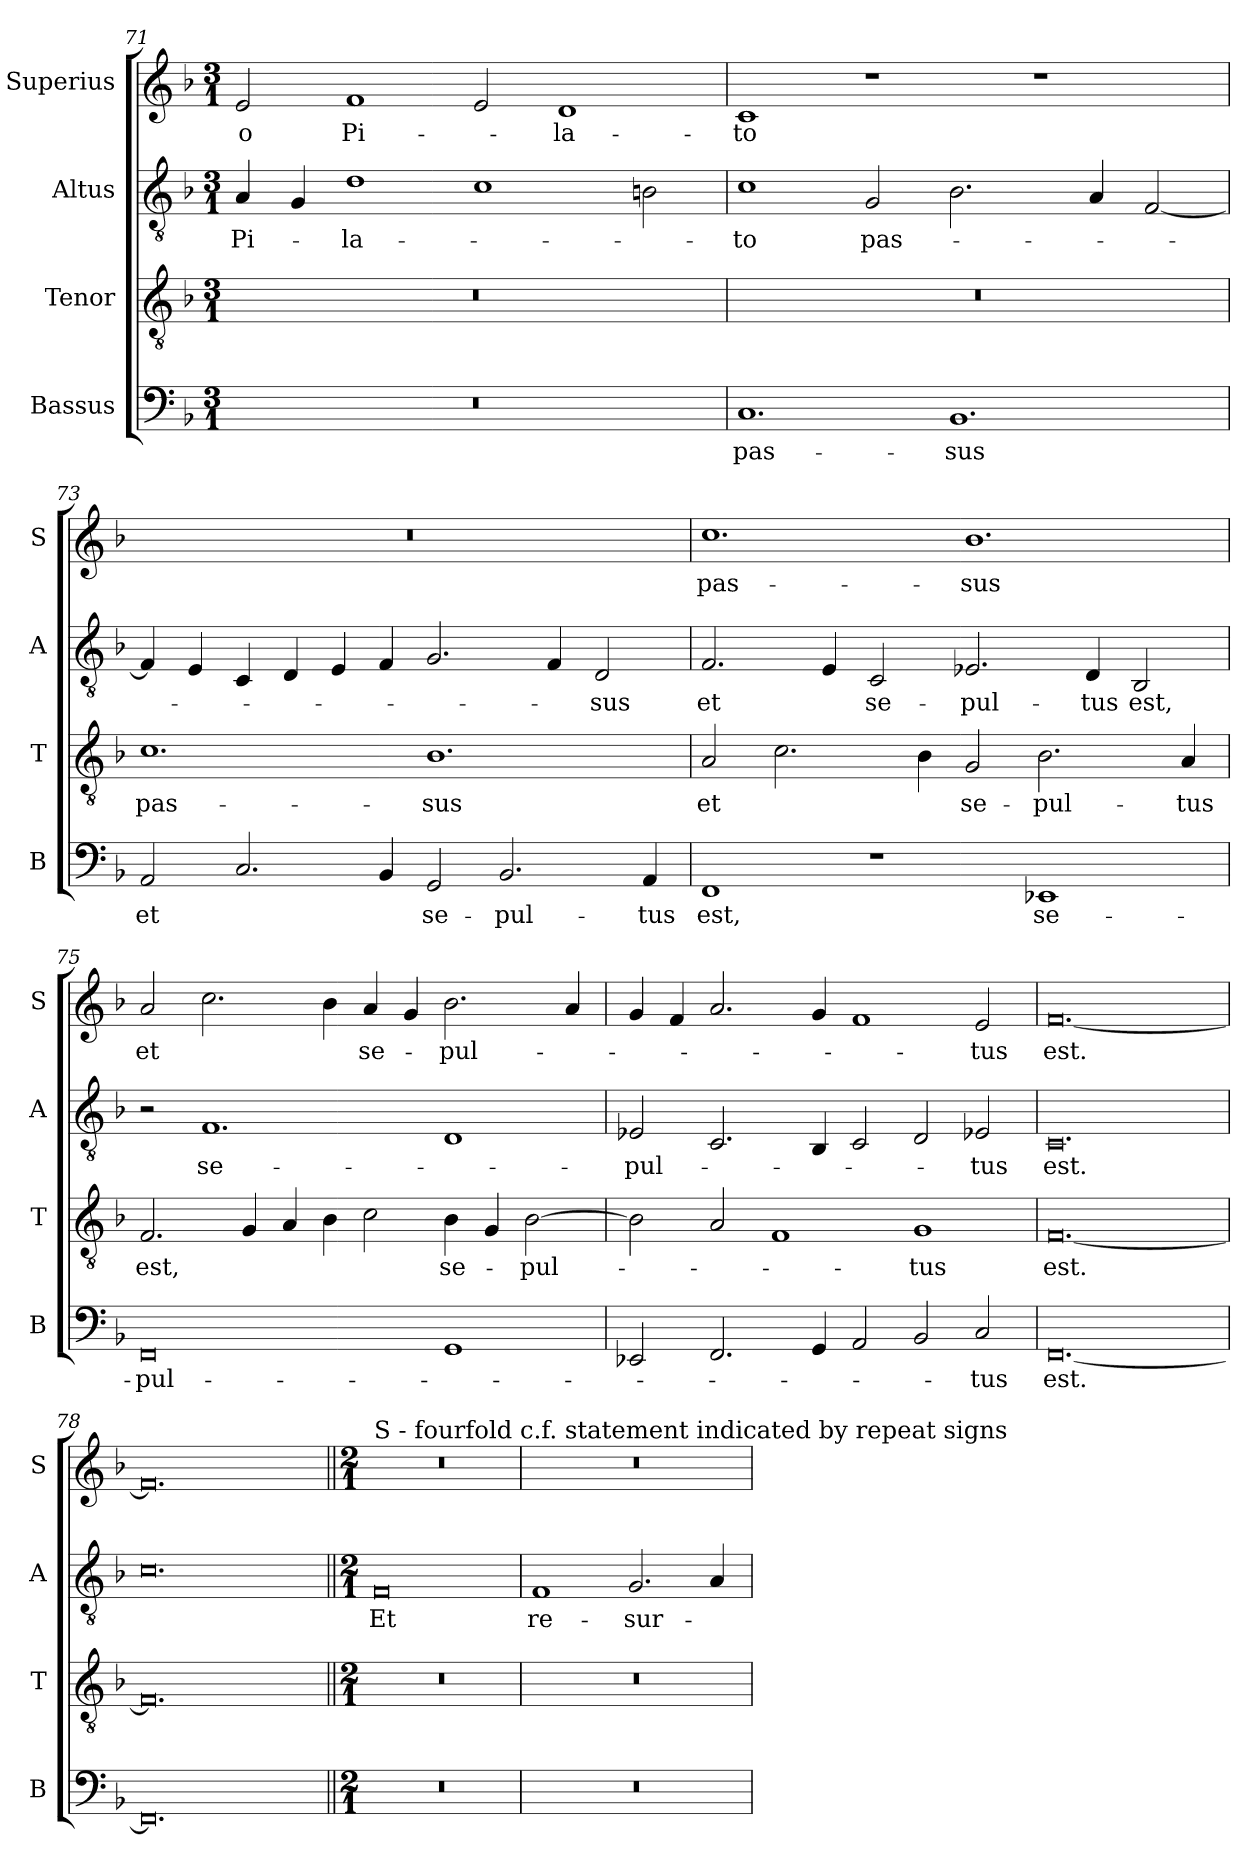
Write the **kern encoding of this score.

**kern	**text	**kern	**text	**kern	**text	**kern	**text
*part4	*part4	*part3	*part3	*part2	*part2	*part1	*part1
*staff4	*staff4	*staff3	*staff3	*staff2	*staff2	*staff1	*staff1
*I"Bassus	*	*I"Tenor	*	*I"Altus	*	*I"Superius	*
*I'B	*	*I'T	*	*I'A	*	*I'S	*
*clefF4	*	*clefGv2	*	*clefGv2	*	*clefG2	*
*k[b-]	*	*k[b-]	*	*k[b-]	*	*k[b-]	*
*M3/1	*	*M3/1	*	*M3/1	*	*M3/1	*
=71	=71	=71	=71	=71	=71	=71	=71
0.r	.	0.r	.	4A/	Pi-	2e/	-o
.	.	.	.	4G/	.	.	.
.	.	.	.	1d\	-la-	1f	Pi-
.	.	.	.	1c	.	2e/	.
.	.	.	.	.	.	1d	-la-
.	.	.	.	2Bn\	.	.	.
=72	=72	=72	=72	=72	=72	=72	=72
1.C	pas-	0.r	.	1c	-to	1c	-to
.	.	.	.	2G/	pas-	1r	.
1.BB-	-sus	.	.	2.B-\	.	.	.
.	.	.	.	.	.	1r	.
.	.	.	.	4A/	.	.	.
.	.	.	.	[2F/	.	.	.
=73	=73	=73	=73	=73	=73	=73	=73
2AA/	et	1.c	pas-	4F/]	.	0.r	.
.	.	.	.	4E/	.	.	.
2.C/	.	.	.	4C/	.	.	.
.	.	.	.	4D/	.	.	.
.	.	.	.	4E/	.	.	.
4BB-/	.	.	.	4F/	.	.	.
2GG/	se-	1.B-	-sus	2.G/	.	.	.
2.BB-/	-pul-	.	.	.	.	.	.
.	.	.	.	4F/	.	.	.
.	.	.	.	2D/	-sus	.	.
4AA/	-tus	.	.	.	.	.	.
=74	=74	=74	=74	=74	=74	=74	=74
1FF	est,	2A/	et	2.F/	et	1.cc	pas-
.	.	2.c\	.	.	.	.	.
.	.	.	.	4E/	.	.	.
1r	.	.	.	2C/	se-	.	.
.	.	4B-\	.	.	.	.	.
.	.	2G/	se-	2.E-X/	-pul-	1.b-	-sus
1EE-X	se-	2.B-\	-pul-	.	.	.	.
.	.	.	.	4D/	-tus	.	.
.	.	.	.	2BB-/	est,	.	.
.	.	4A/	-tus	.	.	.	.
=75	=75	=75	=75	=75	=75	=75	=75
0FF	-pul-	2.F/	est,	2r	.	2a/	et
.	.	.	.	1.F	se-	2.cc\	.
.	.	4G/	.	.	.	.	.
.	.	4A/	.	.	.	.	.
.	.	4B-\	.	.	.	4b-\	.
.	.	2c\	.	.	.	4a/	se-
.	.	.	.	.	.	4g/	.
1GG	.	4B-\	se-	1D	.	2.b-\	-pul-
.	.	4G/	.	.	.	.	.
.	.	[2B-\	-pul-	.	.	.	.
.	.	.	.	.	.	4a/	.
=76	=76	=76	=76	=76	=76	=76	=76
2EE-X/	.	2B-\]	.	2E-X/	-pul-	4g/	.
.	.	.	.	.	.	4f/	.
2.FF/	.	2A/	.	2.C/	.	2.a/	.
.	.	1F	.	.	.	.	.
4GG/	.	.	.	4BB-/	.	4g/	.
2AA/	.	.	.	2C/	.	1f	.
2BB-/	.	1G	-tus	2D/	.	.	.
2C/	-tus	.	.	2E-X/	-tus	2e/	-tus
=77	=77	=77	=77	=77	=77	=77	=77
[0.FF	est.	[0.F	est.	0.C	est.	[0.f	est.
=78	=78	=78	=78	=78	=78	=78	=78
0.FF]	.	0.F]	.	0.c	.	0.f]	.
!!LO:LB:g=z
=79||	=79||	=79||	=79||	=79||	=79||	=79||	=79||
*M2/1	*	*M2/1	*	*M2/1	*	*M2/1	*
!	!	!	!	!	!	!LO:TX:a:t=S - fourfold c.f. statement indicated by repeat signs	!
0r	.	0r	.	0F	Et	0r	.
=80	=80	=80	=80	=80	=80	=80	=80
0r	.	0r	.	1F	re-	0r	.
.	.	.	.	2.G/	-sur-	.	.
.	.	.	.	4A/	.	.	.
=	=	=	=	=	=	=	=
*-	*-	*-	*-	*-	*-	*-	*-
